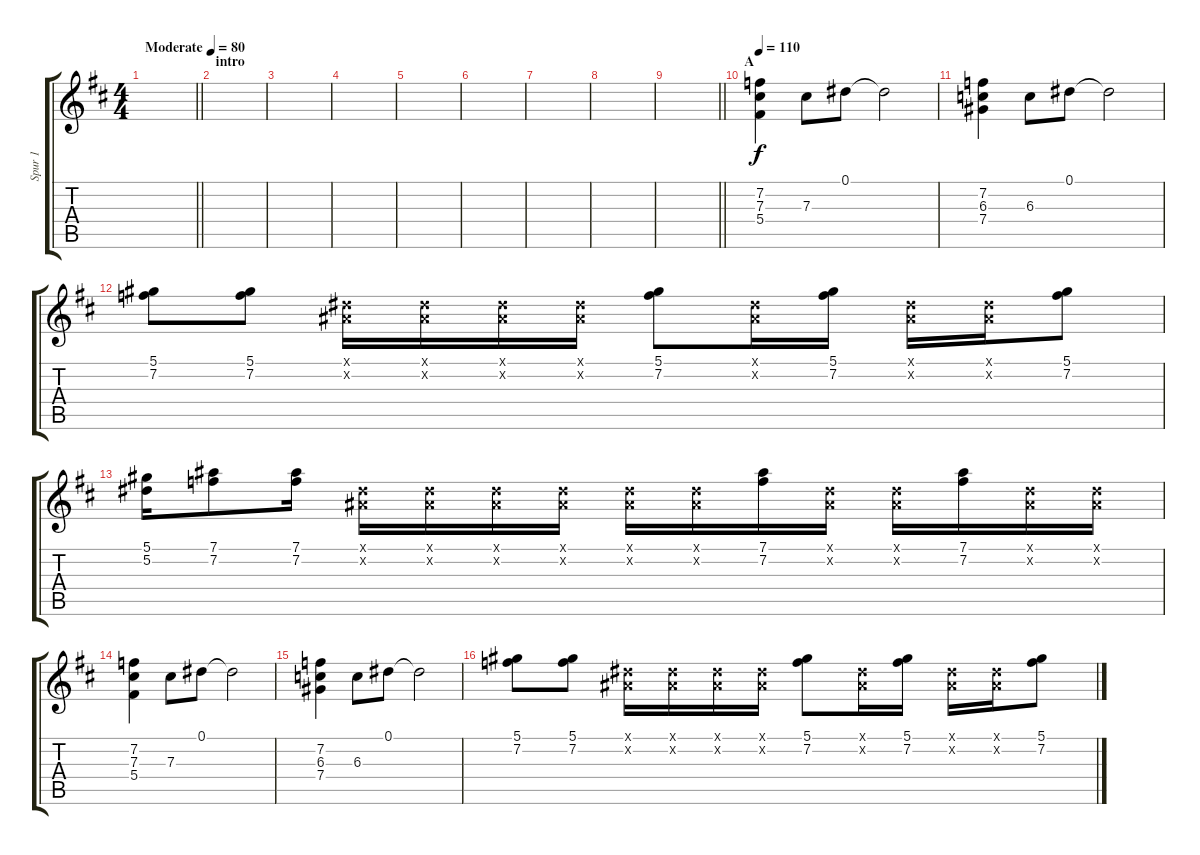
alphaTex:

\track ("Spur 1" "Spur 1") {instrument electricguitarclean}
\staff {score tabs}
\tuning (Eb4 Bb3 Gb3 Db3 Ab2 Eb2) {hide}
\ts (4 4)
\tempo (80 "Moderate")
\clef g2
\barLineRight lightlight
\ks d
|
\section ("" "intro")
|
|
|
|
|
|
|
\barLineRight lightlight
|
\section ("" "A")
\tempo 110
(7.2 7.3 5.4).4 7.3.8 0.1.8 0.1{t}.2 |
(7.2 6.3 7.4).4 6.3.8 0.1.8 0.1{t}.2 |
(5.1 7.2).8 (5.1 7.2).8 (0.1{x} 0.2{x}).16 (0.1{x} 0.2{x}).16 (0.1{x} 0.2{x}).16 (0.1{x} 0.2{x}).16 (5.1 7.2).8 (0.1{x} 0.2{x}).16 (5.1 7.2).16 (0.1{x} 0.2{x}).16 (0.1{x} 0.2{x}).16 (5.1 7.2).8 |
(5.1 5.2).16 (7.1 7.2).8 (7.1 7.2).16 (0.1{x} 0.2{x}).16 (0.1{x} 0.2{x}).16 (0.1{x} 0.2{x}).16 (0.1{x} 0.2{x}).16 (0.1{x} 0.2{x}).16 (0.1{x} 0.2{x}).16 (7.1 7.2).16 (0.1{x} 0.2{x}).16 (0.1{x} 0.2{x}).16 (7.1 7.2).16 (0.1{x} 0.2{x}).16 (0.1{x} 0.2{x}).16 |
(7.2 7.3 5.4).4 7.3.8 0.1.8 0.1{t}.2 |
(7.2 6.3 7.4).4 6.3.8 0.1.8 0.1{t}.2 |
(5.1 7.2).8 (5.1 7.2).8 (0.1{x} 0.2{x}).16 (0.1{x} 0.2{x}).16 (0.1{x} 0.2{x}).16 (0.1{x} 0.2{x}).16 (5.1 7.2).8 (0.1{x} 0.2{x}).16 (5.1 7.2).16 (0.1{x} 0.2{x}).16 (0.1{x} 0.2{x}).16 (5.1 7.2).8
